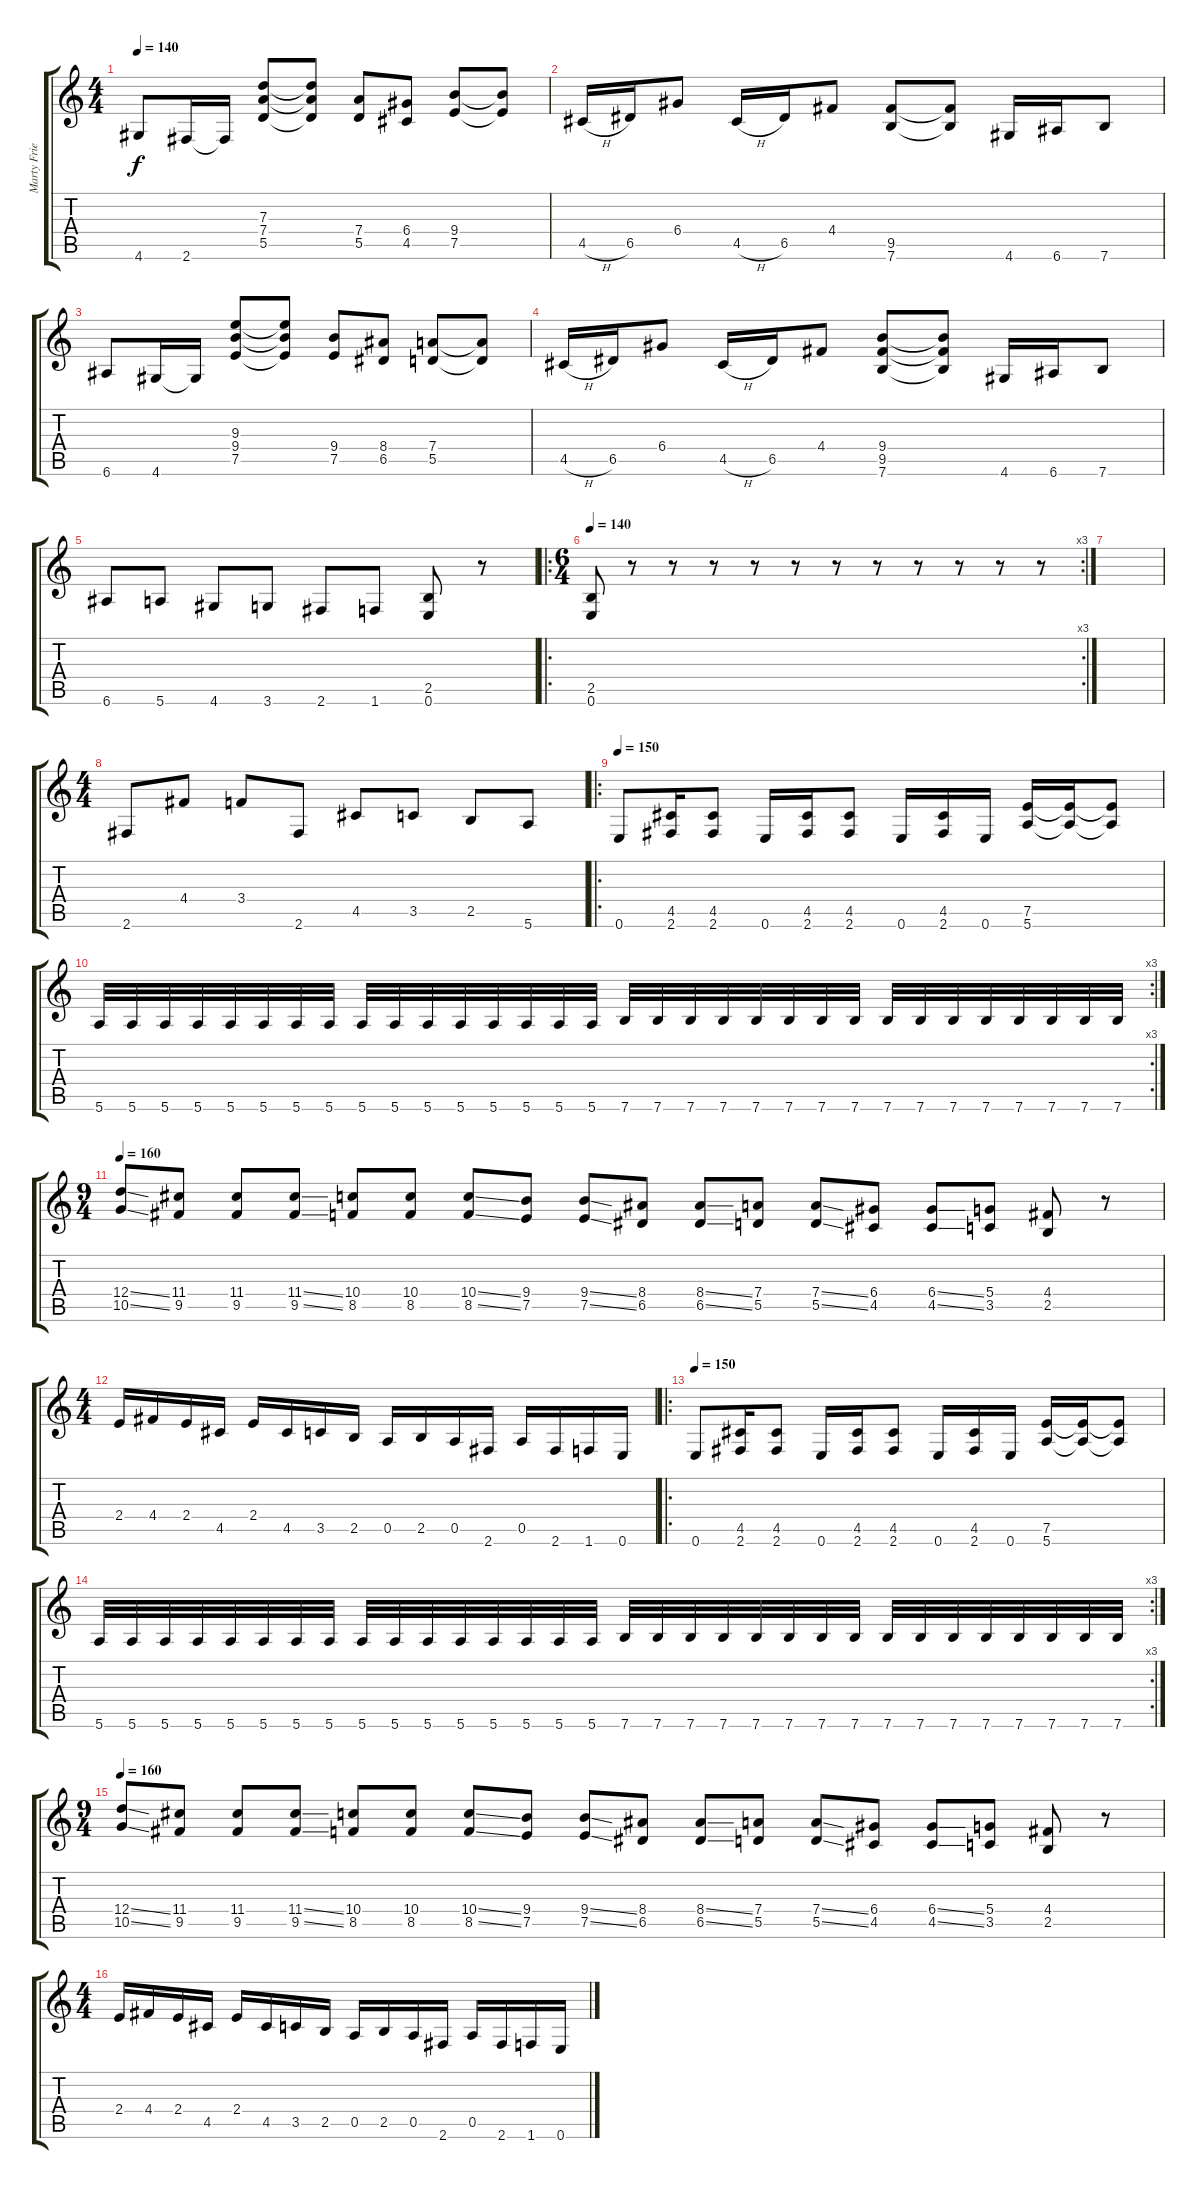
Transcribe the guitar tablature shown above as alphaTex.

\track ("Marty Friedman" "Marty Frie") {instrument distortionguitar}
\staff {score tabs}
\tuning (E4 B3 G3 D3 A2 E2) {hide}
\ts (4 4)
\tempo 140
\clef g2
\ks c
4.6.8{dy f} 2.6.16 2.6{t}.16 (7.3 7.4 5.5).8 (7.3{t} 7.4{t} 5.5{t}).8 (7.4 5.5).8 (6.4 4.5).8 (9.4 7.5).8 (9.4{t} 7.5{t}).8 |
4.5{h}.16 6.5.16 6.4.8 4.5{h}.16 6.5.16 4.4.8 (9.5 7.6).8 (9.5{t} 7.6{t}).8 4.6.16 6.6.16 7.6.8 |
6.6.8 4.6.16 4.6{t}.16 (9.3 9.4 7.5).8 (9.3{t} 9.4{t} 7.5{t}).8 (9.4 7.5).8 (8.4 6.5).8 (7.4 5.5).8 (7.4{t} 5.5{t}).8 |
4.5{h}.16 6.5.16 6.4.8 4.5{h}.16 6.5.16 4.4.8 (9.4 9.5 7.6).8 (9.4{t} 9.5{t} 7.6{t}).8 4.6.16 6.6.16 7.6.8 |
6.6.8 5.6.8 4.6.8 3.6.8 2.6.8 1.6.8 (2.5 0.6).8 r.8 |
\ro
\rc 3
\ts (6 4)
\tempo 140
(2.5 0.6).8 r.8 r.8 r.8 r.8 r.8 r.8 r.8 r.8 r.8 r.8 r.8 |
|
\ts (4 4)
2.6.8{instrument distortionguitar} 4.4.8 3.4.8 2.6.8 4.5.8 3.5.8 2.5.8 5.6.8 |
\ro
\tempo 150
0.6.8 (4.5 2.6).16 (4.5 2.6).8 0.6.16 (4.5 2.6).16 (4.5 2.6).8 0.6.16 (4.5 2.6).16 0.6.16 (7.5 5.6).16 (7.5{t} 5.6{t}).16 (7.5{t} 5.6{t}).8 |
\rc 3
5.6.32 5.6.32 5.6.32 5.6.32 5.6.32 5.6.32 5.6.32 5.6.32 5.6.32 5.6.32 5.6.32 5.6.32 5.6.32 5.6.32 5.6.32 5.6.32 7.6.32 7.6.32 7.6.32 7.6.32 7.6.32 7.6.32 7.6.32 7.6.32 7.6.32 7.6.32 7.6.32 7.6.32 7.6.32 7.6.32 7.6.32 7.6.32 |
\ts (9 4)
\tempo 160
(12.4{ss} 10.5{ss}).8 (11.4 9.5).8 (11.4 9.5).8 (11.4{ss} 9.5{ss}).8 (10.4 8.5).8 (10.4 8.5).8 (10.4{ss} 8.5{ss}).8 (9.4 7.5).8 (9.4{ss} 7.5{ss}).8 (8.4 6.5).8 (8.4{ss} 6.5{ss}).8 (7.4 5.5).8 (7.4{ss} 5.5{ss}).8 (6.4 4.5).8 (6.4{ss} 4.5{ss}).8 (5.4 3.5).8 (4.4 2.5).8 r.8 |
\ts (4 4)
2.4.16 4.4.16 2.4.16 4.5.16 2.4.16 4.5.16 3.5.16 2.5.16 0.5.16 2.5.16 0.5.16 2.6.16 0.5.16 2.6.16 1.6.16 0.6.16 |
\ro
\tempo 150
0.6.8 (4.5 2.6).16 (4.5 2.6).8 0.6.16 (4.5 2.6).16 (4.5 2.6).8 0.6.16 (4.5 2.6).16 0.6.16 (7.5 5.6).16 (7.5{t} 5.6{t}).16 (7.5{t} 5.6{t}).8 |
\rc 3
5.6.32 5.6.32 5.6.32 5.6.32 5.6.32 5.6.32 5.6.32 5.6.32 5.6.32 5.6.32 5.6.32 5.6.32 5.6.32 5.6.32 5.6.32 5.6.32 7.6.32 7.6.32 7.6.32 7.6.32 7.6.32 7.6.32 7.6.32 7.6.32 7.6.32 7.6.32 7.6.32 7.6.32 7.6.32 7.6.32 7.6.32 7.6.32 |
\ts (9 4)
\tempo 160
(12.4{ss} 10.5{ss}).8 (11.4 9.5).8 (11.4 9.5).8 (11.4{ss} 9.5{ss}).8 (10.4 8.5).8 (10.4 8.5).8 (10.4{ss} 8.5{ss}).8 (9.4 7.5).8 (9.4{ss} 7.5{ss}).8 (8.4 6.5).8 (8.4{ss} 6.5{ss}).8 (7.4 5.5).8 (7.4{ss} 5.5{ss}).8 (6.4 4.5).8 (6.4{ss} 4.5{ss}).8 (5.4 3.5).8 (4.4 2.5).8 r.8 |
\ts (4 4)
2.4.16 4.4.16 2.4.16 4.5.16 2.4.16 4.5.16 3.5.16 2.5.16 0.5.16 2.5.16 0.5.16 2.6.16 0.5.16 2.6.16 1.6.16 0.6.16
